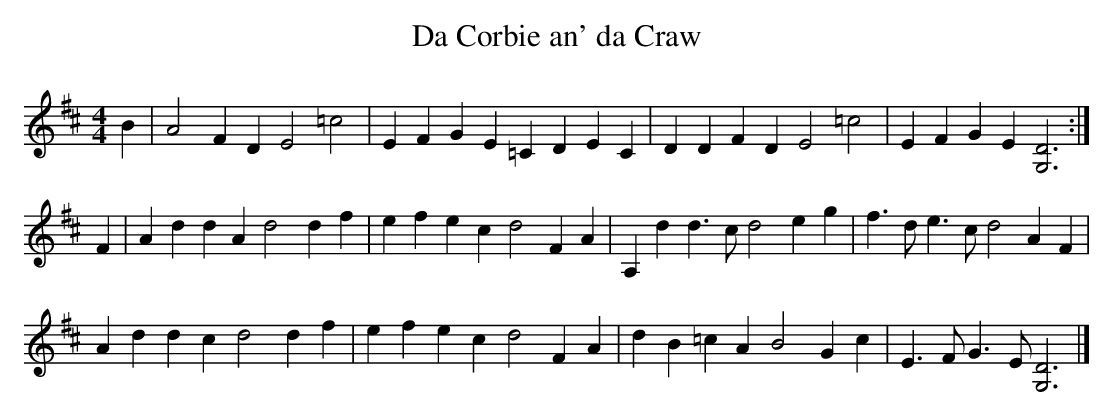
X:1
T:Corbie an' da Craw, Da
L:1/4
M:4/4
K:D
B|A2 FD E2 =c2|EFGE =CDEC|DDFD E2 =c2|EFGE [G,3D3]:|
F|AddA d2 df|efec d2 FA|A,dd>c d2 eg|f>de>c d2 AF|
Addc d2 df|efec d2 FA|dB=cA B2 Gc|E>FG>E [G,3D3]|]
